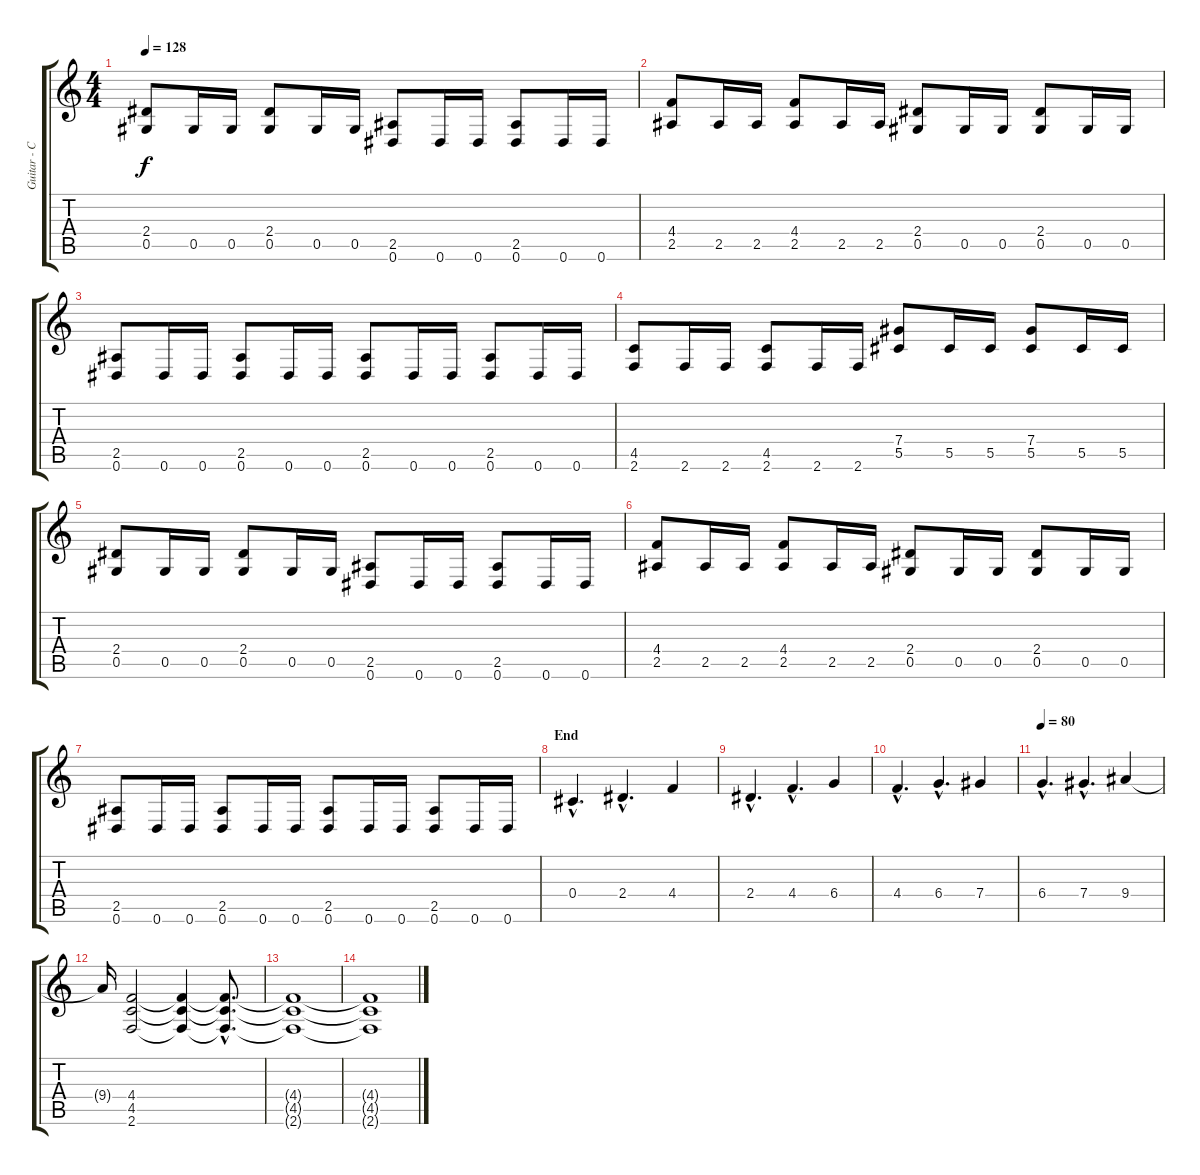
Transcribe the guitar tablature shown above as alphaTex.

\track ("Guitar - Cederic Dupont" "Guitar - C") {instrument overdrivenguitar}
\staff {score tabs}
\tuning (Eb4 Bb3 Gb3 Db3 Ab2 Eb2) {hide}
\ts (4 4)
\tempo 128
\clef g2
\ks c
(2.4 0.5).8{dy f} 0.5.16 0.5.16 (2.4 0.5).8 0.5.16 0.5.16 (2.5 0.6).8 0.6.16 0.6.16 (2.5 0.6).8 0.6.16 0.6.16 |
(4.4 2.5).8 2.5.16 2.5.16 (4.4 2.5).8 2.5.16 2.5.16 (2.4 0.5).8 0.5.16 0.5.16 (2.4 0.5).8 0.5.16 0.5.16 |
(2.5 0.6).8 0.6.16 0.6.16 (2.5 0.6).8 0.6.16 0.6.16 (2.5 0.6).8 0.6.16 0.6.16 (2.5 0.6).8 0.6.16 0.6.16 |
(4.5 2.6).8 2.6.16 2.6.16 (4.5 2.6).8 2.6.16 2.6.16 (7.4 5.5).8 5.5.16 5.5.16 (7.4 5.5).8 5.5.16 5.5.16 |
(2.4 0.5).8 0.5.16 0.5.16 (2.4 0.5).8 0.5.16 0.5.16 (2.5 0.6).8 0.6.16 0.6.16 (2.5 0.6).8 0.6.16 0.6.16 |
(4.4 2.5).8 2.5.16 2.5.16 (4.4 2.5).8 2.5.16 2.5.16 (2.4 0.5).8 0.5.16 0.5.16 (2.4 0.5).8 0.5.16 0.5.16 |
(2.5 0.6).8 0.6.16 0.6.16 (2.5 0.6).8 0.6.16 0.6.16 (2.5 0.6).8 0.6.16 0.6.16 (2.5 0.6).8 0.6.16 0.6.16 |
\section ("" "End")
0.4{hac}.4{d} 2.4{hac}.4{d} 4.4.4 |
2.4{hac}.4{d} 4.4{hac}.4{d} 6.4.4 |
4.4{hac}.4{d} 6.4{hac}.4{d} 7.4.4 |
\tempo 80
6.4{hac}.4{d} 7.4{hac}.4{d} 9.4.4 |
9.4{t}.16 (4.4 4.5 2.6).2 (4.4{t} 4.5{t} 2.6{t}).4 (4.4{hac t} 4.5{hac t} 2.6{hac t}).8{d} |
(4.4{t} 4.5{t} 2.6{t}).1{volume 0} |
(4.4{t} 4.5{t} 2.6{t}).1
